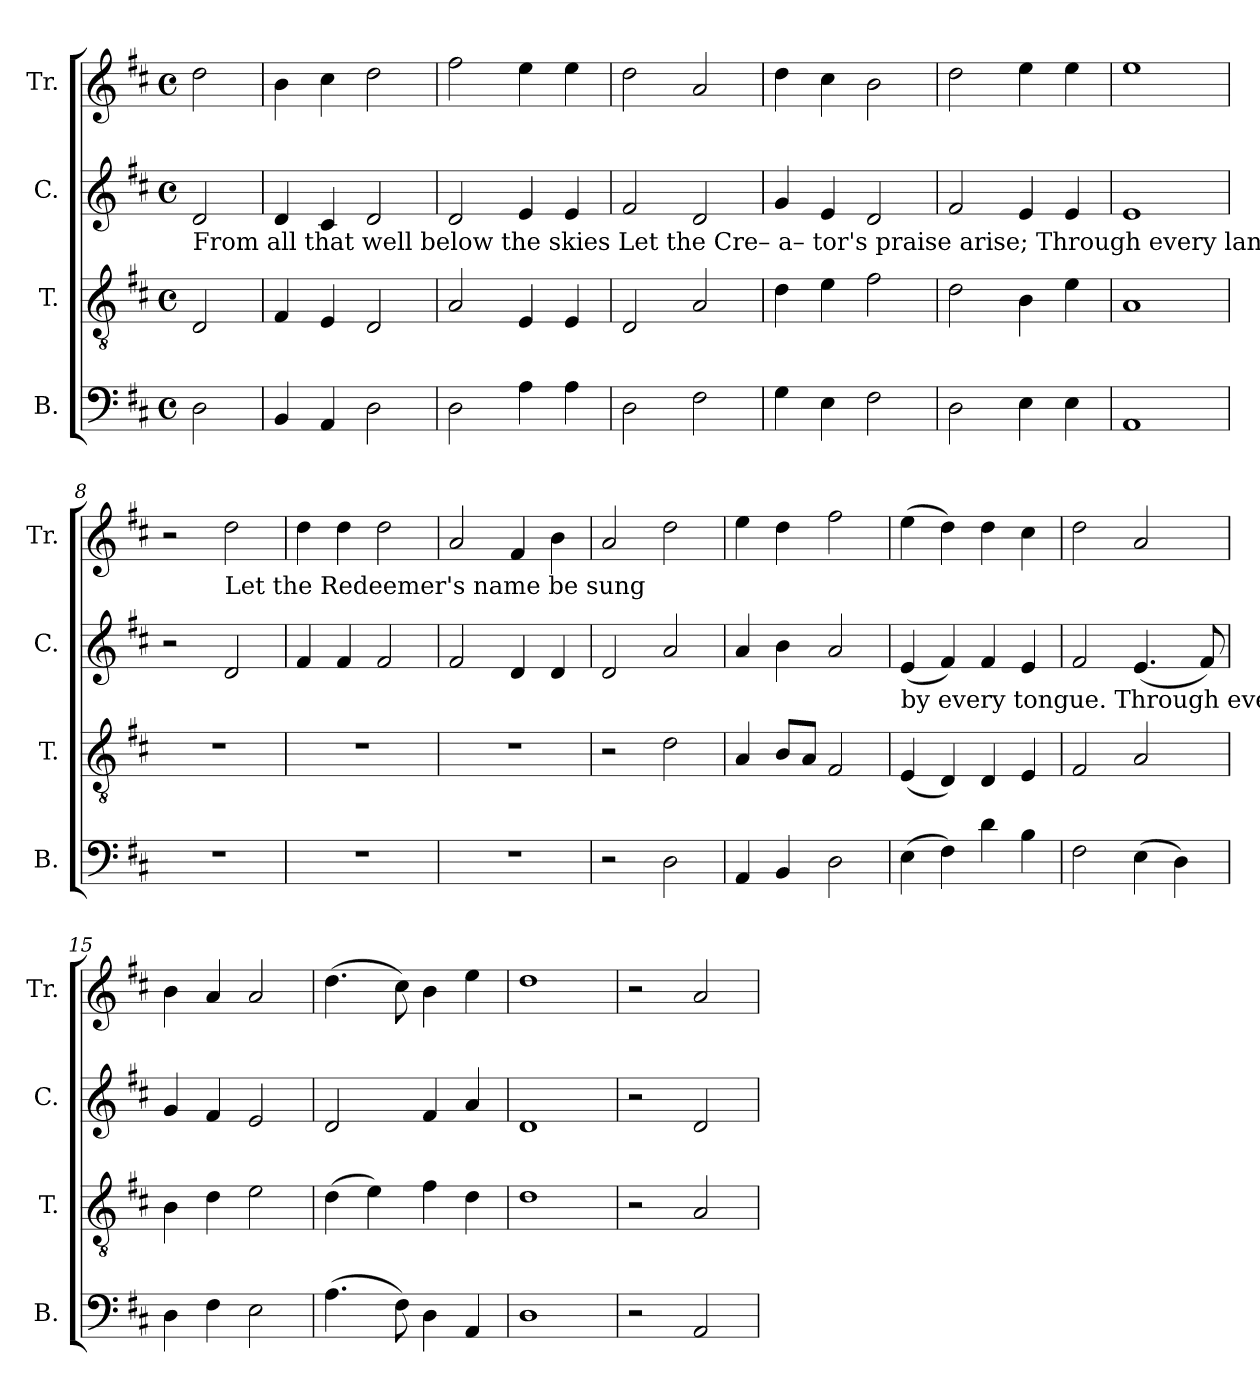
**kern	**kern	**kern	**kern
*part4	*part3	*part2	*part1
*staff4	*staff3	*staff2	*staff1
*I"B.	*I"T.	*I"C.	*I"Tr.
*I'B.	*I'T.	*I'C.	*I'Tr.
*clefF4	*clefGv2	*clefG2	*clefG2
*k[f#c#]	*k[f#c#]	*k[f#c#]	*k[f#c#]
*M4/4	*M4/4	*M4/4	*M4/4
*met(c)	*met(c)	*met(c)	*met(c)
=1	=1	=1	=1
!	!	!LO:TX:b:t=From all   that  well below the skies  Let  the  Cre– a– tor's  praise  arise;                                                                              Through every land,	!
2D\	2D/	2d/	2dd\
=2	=2	=2	=2
*	*	*	*MM150
4BB/	4F#/	4d/	4b\
4AA/	4E/	4c#/	4cc#\
2D\	2D/	2d/	2dd\
=3	=3	=3	=3
2D\	2A/	2d/	2ff#\
4A\	4E/	4e/	4ee\
4A\	4E/	4e/	4ee\
=4	=4	=4	=4
2D\	2D/	2f#/	2dd\
2F#\	2A/	2d/	2a/
=5	=5	=5	=5
4G\	4d\	4g/	4dd\
4E\	4e\	4e/	4cc#\
2F#\	2f#\	2d/	2b\
=6	=6	=6	=6
2D\	2d\	2f#/	2dd\
4E\	4B\	4e/	4ee\
4E\	4e\	4e/	4ee\
=7	=7	=7	=7
1AA	1A	1e	1ee
=8	=8	=8	=8
1r	1r	2r	2r
!	!	!	!LO:TX:b:t=Let the Redeemer's name be sung
.	.	2d/	2dd\
=9	=9	=9	=9
1r	1r	4f#/	4dd\
.	.	4f#/	4dd\
.	.	2f#/	2dd\
=10	=10	=10	=10
1r	1r	2f#/	2a/
.	.	4d/	4f#/
.	.	4d/	4b\
=11	=11	=11	=11
2r	2r	2d/	2a/
2D\	2d\	2a/	2dd\
=12	=12	=12	=12
4AA/	4A/	4a/	4ee\
4BB/	8B/L	4b\	4dd\
.	8A/J	.	.
2D\	2F#/	2a/	2ff#\
!!LO:LB:g=z
=13	=13	=13	=13
!	!	!LO:TX:b:t=by  every  tongue.  Through  every  land,  by    every  tongue.        E –ter –nal   are  thy mercies, Lord,  E–ter–nal  truth  attends  thy word;	!
(4E\	(4E/	(4e/	(4ee\
4F#\)	4D/)	4f#/)	4dd\)
4d\	4D/	4f#/	4dd\
4B\	4E/	4e/	4cc#\
=14	=14	=14	=14
2F#\	2F#/	2f#/	2dd\
(4E\	2A/	(4.e/	2a/
4D\)	.	.	.
.	.	8f#/)	.
=15	=15	=15	=15
4D\	4B\	4g/	4b\
4F#\	4d\	4f#/	4a/
2E\	2e\	2e/	2a/
=16	=16	=16	=16
(4.A\	(4d\	2d/	(4.dd\
.	4e\)	.	.
8F#\)	.	.	8cc#\)
4D\	4f#\	4f#/	4b\
4AA/	4d\	4a/	4ee\
=17	=17	=17	=17
1D	1d	1d	1dd
=18	=18	=18	=18
2r	2r	2r	2r
2AA/	2A/	2d/	2a/
=	=	=	=
*-	*-	*-	*-
